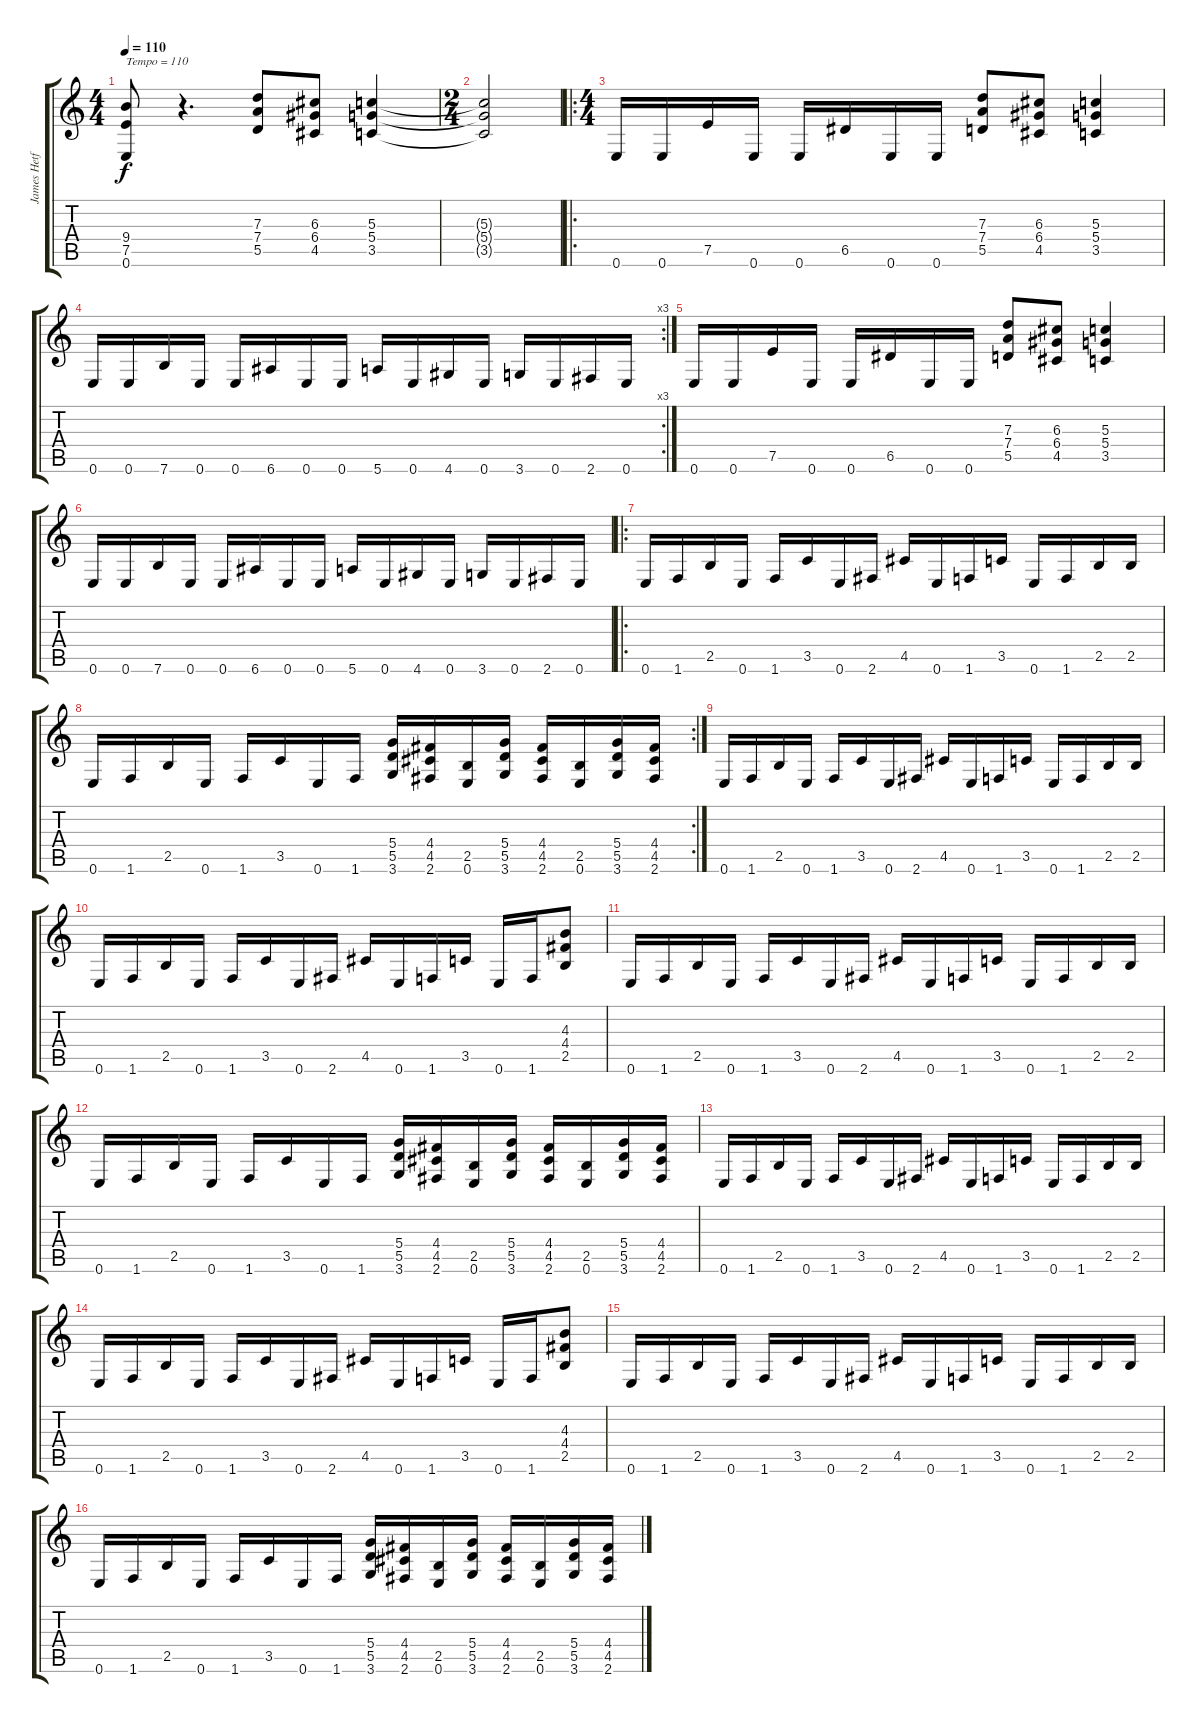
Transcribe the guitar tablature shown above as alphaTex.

\track ("James Hetfield" "James Hetf") {instrument distortionguitar}
\staff {score tabs}
\tuning (E4 B3 G3 D3 A2 E2) {hide}
\ts (4 4)
\tempo 110
\clef g2
\ks c
(9.4 7.5 0.6).8{txt "Tempo = 110" dy f instrument distortionguitar} r.4{d} (7.3 7.4 5.5).8 (6.3 6.4 4.5).8 (5.3 5.4 3.5).4 |
\ts (2 4)
(5.3{t} 5.4{t} 3.5{t}).2 |
\ro
\ts (4 4)
0.6.16 0.6.16 7.5.16 0.6.16 0.6.16 6.5.16 0.6.16 0.6.16 (7.3 7.4 5.5).8 (6.3 6.4 4.5).8 (5.3 5.4 3.5).4 |
\rc 3
0.6.16 0.6.16 7.6.16 0.6.16 0.6.16 6.6.16 0.6.16 0.6.16 5.6.16 0.6.16 4.6.16 0.6.16 3.6.16 0.6.16 2.6.16 0.6.16 |
0.6.16 0.6.16 7.5.16 0.6.16 0.6.16 6.5.16 0.6.16 0.6.16 (7.3 7.4 5.5).8 (6.3 6.4 4.5).8 (5.3 5.4 3.5).4 |
0.6.16 0.6.16 7.6.16 0.6.16 0.6.16 6.6.16 0.6.16 0.6.16 5.6.16 0.6.16 4.6.16 0.6.16 3.6.16 0.6.16 2.6.16 0.6.16 |
\ro
0.6.16 1.6.16 2.5.16 0.6.16 1.6.16 3.5.16 0.6.16 2.6.16 4.5.16 0.6.16 1.6.16 3.5.16 0.6.16 1.6.16 2.5.16 2.5.16 |
\rc 2
0.6.16 1.6.16 2.5.16 0.6.16 1.6.16 3.5.16 0.6.16 1.6.16 (5.4 5.5 3.6).16 (4.4 4.5 2.6).16 (2.5 0.6).16 (5.4 5.5 3.6).16 (4.4 4.5 2.6).16 (2.5 0.6).16 (5.4 5.5 3.6).16 (4.4 4.5 2.6).16 |
0.6.16 1.6.16 2.5.16 0.6.16 1.6.16 3.5.16 0.6.16 2.6.16 4.5.16 0.6.16 1.6.16 3.5.16 0.6.16 1.6.16 2.5.16 2.5.16 |
0.6.16 1.6.16 2.5.16 0.6.16 1.6.16 3.5.16 0.6.16 2.6.16 4.5.16 0.6.16 1.6.16 3.5.16 0.6.16 1.6.16 (4.3 4.4 2.5).8 |
0.6.16 1.6.16 2.5.16 0.6.16 1.6.16 3.5.16 0.6.16 2.6.16 4.5.16 0.6.16 1.6.16 3.5.16 0.6.16 1.6.16 2.5.16 2.5.16 |
0.6.16 1.6.16 2.5.16 0.6.16 1.6.16 3.5.16 0.6.16 1.6.16 (5.4 5.5 3.6).16 (4.4 4.5 2.6).16 (2.5 0.6).16 (5.4 5.5 3.6).16 (4.4 4.5 2.6).16 (2.5 0.6).16 (5.4 5.5 3.6).16 (4.4 4.5 2.6).16 |
0.6.16 1.6.16 2.5.16 0.6.16 1.6.16 3.5.16 0.6.16 2.6.16 4.5.16 0.6.16 1.6.16 3.5.16 0.6.16 1.6.16 2.5.16 2.5.16 |
0.6.16 1.6.16 2.5.16 0.6.16 1.6.16 3.5.16 0.6.16 2.6.16 4.5.16 0.6.16 1.6.16 3.5.16 0.6.16 1.6.16 (4.3 4.4 2.5).8 |
0.6.16 1.6.16 2.5.16 0.6.16 1.6.16 3.5.16 0.6.16 2.6.16 4.5.16 0.6.16 1.6.16 3.5.16 0.6.16 1.6.16 2.5.16 2.5.16 |
0.6.16 1.6.16 2.5.16 0.6.16 1.6.16 3.5.16 0.6.16 1.6.16 (5.4 5.5 3.6).16 (4.4 4.5 2.6).16 (2.5 0.6).16 (5.4 5.5 3.6).16 (4.4 4.5 2.6).16 (2.5 0.6).16 (5.4 5.5 3.6).16 (4.4 4.5 2.6).16
